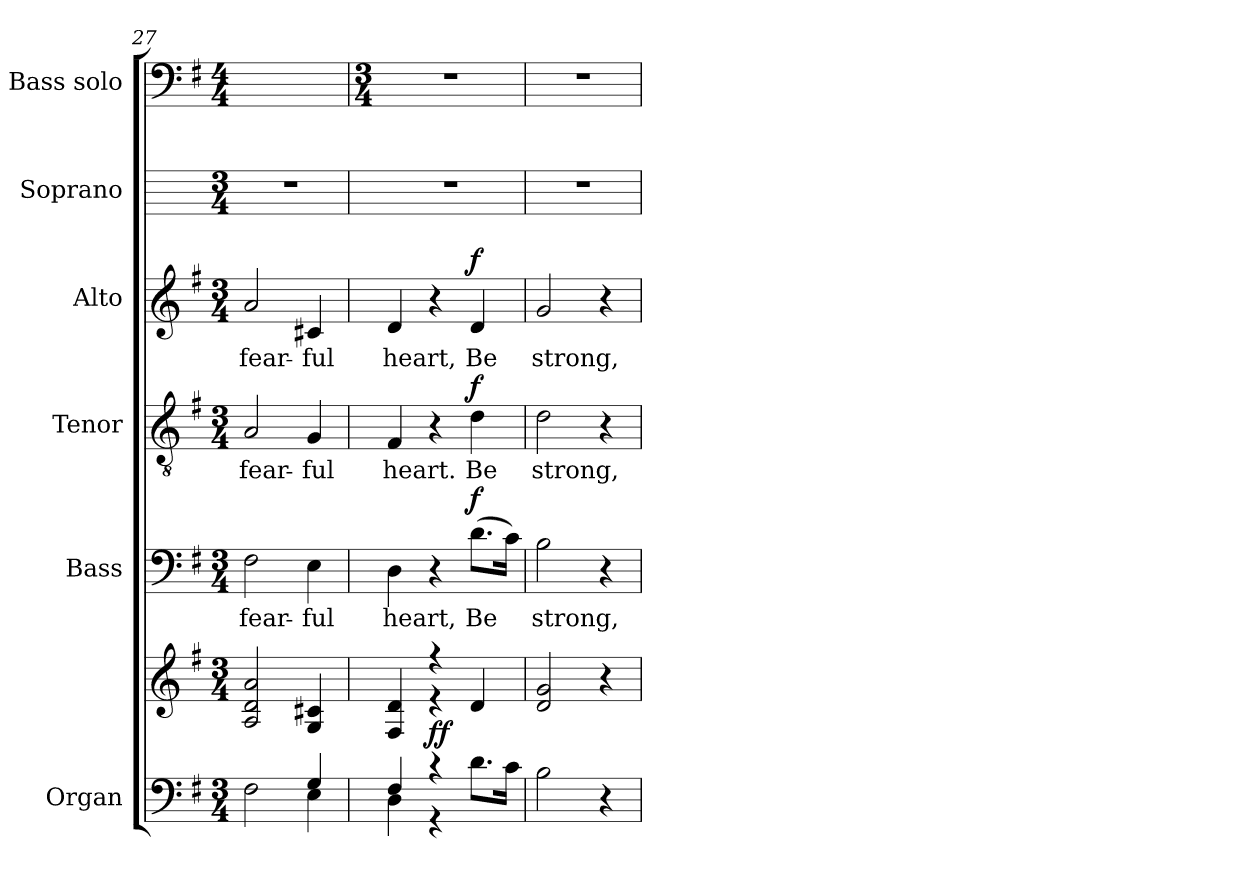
**kern	**kern	**dynam	**kern	**text	**dynam	**kern	**text	**dynam	**kern	**text	**dynam	**kern	**kern
*part6	*part6	*part6	*part5	*part5	*part5	*part4	*part4	*part4	*part3	*part3	*part3	*part2	*part1
*staff7	*staff6	*staff6/7	*staff5	*staff5	*staff5	*staff4	*staff4	*staff4	*staff3	*staff3	*staff3	*staff2	*staff1
*I"Organ	*	*	*I"Bass	*	*	*I"Tenor	*	*	*I"Alto	*	*	*I"Soprano	*I"Bass solo
*	*	*	*I'B	*	*	*I'T	*	*	*I'A	*	*	*I'S	*I'B
!!LO:LB:g=z
*clefF4	*clefG2	*	*clefF4	*	*	*clefGv2	*	*	*clefG2	*	*	*	*clefF4
*k[f#]	*k[f#]	*	*k[f#]	*	*	*k[f#]	*	*	*k[f#]	*	*	*	*k[f#]
*G:	*G:	*	*G:	*	*	*G:	*	*	*G:	*	*	*	*G:
*M3/4	*M3/4	*	*M3/4	*	*	*M3/4	*	*	*M3/4	*	*	*M3/4	*M4/4
=27	=27	=27	=27	=27	=27	=27	=27	=27	=27	=27	=27	=27	=27
*^	*^	*	*	*	*	*	*	*	*	*	*	*	*
!	!	!	!	!	!	!LO:LY:b	!	!	!LO:LY:b	!	!	!LO:LY:b	!	!	!
2F#\	2ryy	2A 2d 2a	2ryy	.	2F#	fear-	.	2A	fear-	.	2a	fear-	.	2.r	2.r
!	!	!	!	!	!	!LO:LY:b	!	!	!LO:LY:b	!	!	!LO:LY:b	!	!	!
4G/	4E\	4G 4c#X	4ryy	.	4E	-ful	.	4G	-ful	.	4c#X	-ful	.	.	.
!!LO:LB:g=z
=28	=28	=28	=28	=28	=28	=28	=28	=28	=28	=28	=28	=28	=28	=28	=28
*	*	*	*	*	*	*	*	*	*	*	*	*	*	*	*M3/4
!	!	!	!	!	!	!LO:LY:b	!	!	!LO:LY:b	!	!	!LO:LY:b	!	!	!
4F#/	4D\	4F# 4d	4ryy	.	4D	heart,	.	4F#	heart.	.	4d	heart,	.	2.r	2.r
!	!	!	!	!LO:DY:b	!	!	!	!	!	!	!	!	!	!	!
!	!	!	!	!LO:DY:n=1:b	!	!	!	!	!	!	!	!	!	!	!
4r	4r	4r	4r	f f	4r	.	.	4r	.	.	4r	.	.	.	.
!	!	!	!	!	!	!LO:LY:b	!LO:DY:b	!	!LO:LY:b	!LO:DY:b	!	!LO:LY:b	!LO:DY:b	!	!
8.d\L	4ryy	4d	4ryy	.	(>8.dL	Be	f	4d	Be	f	4d	Be	f	.	.
16c\J	.	.	.	.	16cJ)	.	.	.	.	.	.	.	.	.	.
=29	=29	=29	=29	=29	=29	=29	=29	=29	=29	=29	=29	=29	=29	=29	=29
!	!	!	!	!	!	!LO:LY:b	!	!	!LO:LY:b	!	!	!LO:LY:b	!	!	!
2B\	2ryy	2d 2g	2ryy	.	2B	strong,	.	2d	strong,	.	2g	strong,	.	2.r	2.r
4r	4ryy	4r	4ryy	.	4r	.	.	4r	.	.	4r	.	.	.	.
*v	*v	*	*	*	*	*	*	*	*	*	*	*	*	*	*
*	*v	*v	*	*	*	*	*	*	*	*	*	*	*	*
=	=	=	=	=	=	=	=	=	=	=	=	=	=
*-	*-	*-	*-	*-	*-	*-	*-	*-	*-	*-	*-	*-	*-
